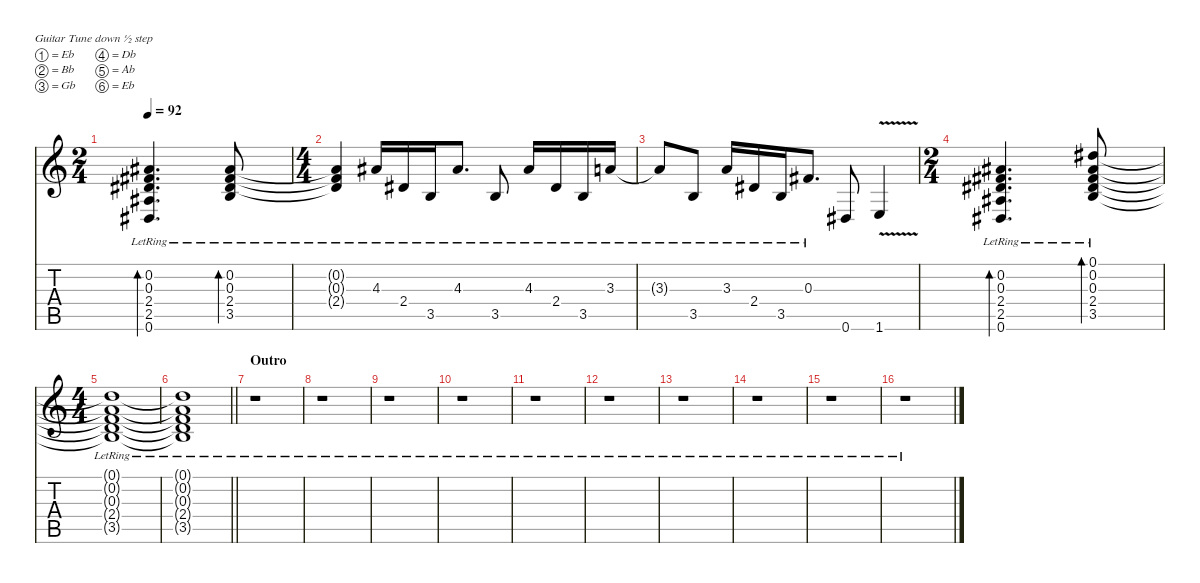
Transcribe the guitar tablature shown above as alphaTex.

\defaultSystemsLayout 4
\hideDynamics
\bracketExtendMode nobrackets
\singleTrackTrackNamePolicy hidden
\multiTrackTrackNamePolicy hidden
\otherSystemsTrackNameOrientation horizontal
\track ("James Clean" "el.guit.") {mute instrument electricguitarclean}
\staff {score tabs}
\tuning (Eb4 Bb3 Gb3 Db3 Ab2 Eb2)
\ts (2 4)
\beaming (8 2 2 2 2)
\tempo 92
\clef g2
\ks c
(0.2{lr acc #} 0.3{lr acc #} 2.4{lr acc #} 2.5{lr acc #} 0.6{lr acc #}).4{d bd 240 dy f beam Up} (0.2{lr acc #} 0.3{lr acc #} 2.4{lr acc #} 3.5{lr}).8{bd 240 beam Up} |
\ts (4 4)
\beaming (8 2 2 2 2)
(0.2{lr t acc #} 0.3{lr t acc #} 2.4{lr t acc #}).4{beam Up} 4.3{lr acc #}.16{beam Up} 2.4{lr acc #}.16{beam Up} 3.5{lr}.16{beam Up} 4.3{lr acc #}.8{d beam Up} 3.5{lr}.8{beam Up} 4.3{lr acc #}.16{beam Up} 2.4{lr acc #}.16{beam Up} 3.5{lr}.16{beam Up} 3.3{lr}.16{beam Up} |
3.3{lr t}.8{beam Up} 3.5{lr}.8{beam Up} 3.3{lr}.16{beam Up} 2.4{lr acc #}.16{beam Up} 3.5{lr}.16{beam Up} 0.3{lr acc #}.8{d beam Up} 0.6{acc #}.8{beam Up} 1.6{v}.4{beam Up} |
\ts (2 4)
\beaming (8 2 2 2 2)
(0.2{lr acc #} 0.3{lr acc #} 2.4{lr acc #} 2.5{lr acc #} 0.6{lr acc #}).4{d bd 240 beam Up} (0.1{lr acc #} 0.2{lr acc #} 0.3{lr acc #} 2.4{lr acc #} 3.5{lr}).8{bd 240 beam Up} |
\ts (4 4)
\beaming (8 2 2 2 2)
(0.1{lr t acc #} 0.2{lr t acc #} 0.3{lr t acc #} 2.4{lr t acc #} 3.5{lr t}).1{beam Up} |
\barLineRight lightlight
(0.1{lr t acc #} 0.2{lr t acc #} 0.3{lr t acc #} 2.4{lr t acc #} 3.5{lr t}).1{beam Up} |
\section ("" "Outro")
r.1{beam Down} |
r.1{beam Down} |
r.1{beam Down} |
r.1{beam Down} |
r.1{beam Down} |
r.1{beam Down} |
r.1{beam Down} |
r.1{beam Down} |
r.1{beam Down} |
r.1{beam Down}
